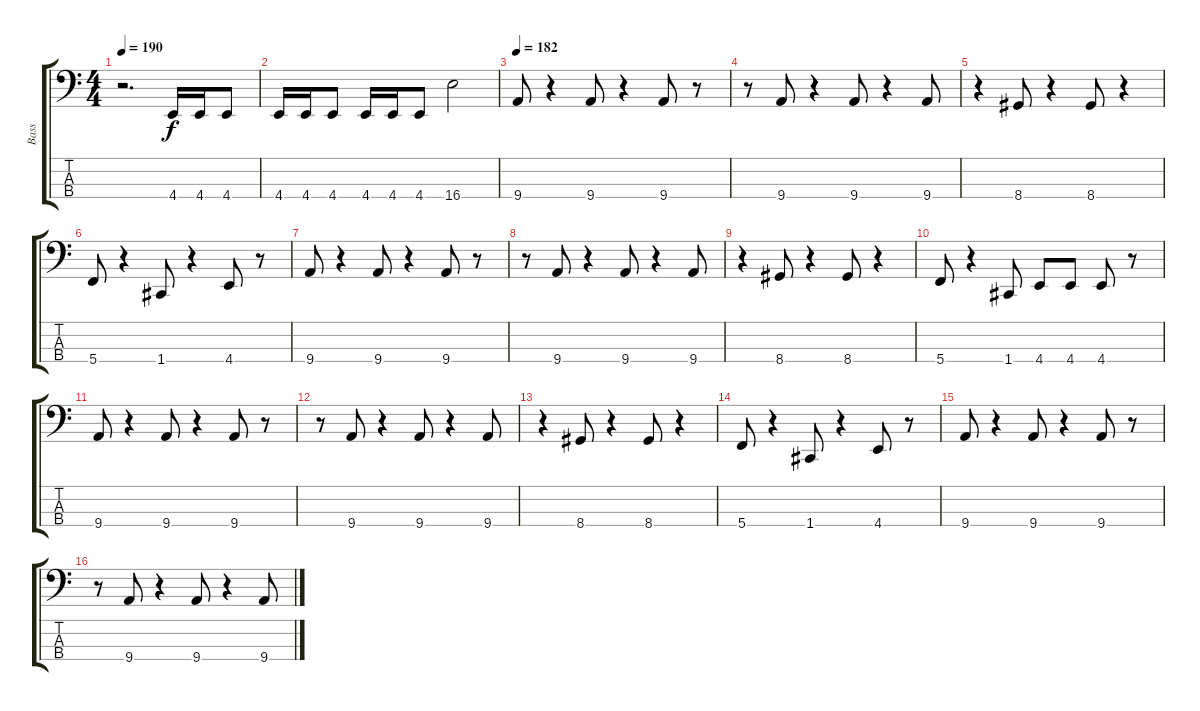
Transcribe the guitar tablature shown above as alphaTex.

\track ("Bass" "Bass") {instrument electricbasspick}
\staff {score tabs}
\tuning (F2 C2 G1 C1) {hide}
\ts (4 4)
\tempo 190
\clef f4
\ks c
r.2{d dy f} 4.4.16 4.4.16 4.4.8 |
4.4.16 4.4.16 4.4.8 4.4.16 4.4.16 4.4.8 16.4.2 |
\tempo 182
9.4.8 r.4 9.4.8 r.4 9.4.8 r.8 |
r.8 9.4.8 r.4 9.4.8 r.4 9.4.8 |
r.4 8.4.8 r.4 8.4.8 r.4 |
5.4.8 r.4 1.4.8 r.4 4.4.8 r.8 |
9.4.8 r.4 9.4.8 r.4 9.4.8 r.8 |
r.8 9.4.8 r.4 9.4.8 r.4 9.4.8 |
r.4 8.4.8 r.4 8.4.8 r.4 |
5.4.8 r.4 1.4.8 4.4.8 4.4.8 4.4.8 r.8 |
9.4.8 r.4 9.4.8 r.4 9.4.8 r.8 |
r.8 9.4.8 r.4 9.4.8 r.4 9.4.8 |
r.4 8.4.8 r.4 8.4.8 r.4 |
5.4.8 r.4 1.4.8 r.4 4.4.8 r.8 |
9.4.8 r.4 9.4.8 r.4 9.4.8 r.8 |
r.8 9.4.8 r.4 9.4.8 r.4 9.4.8
